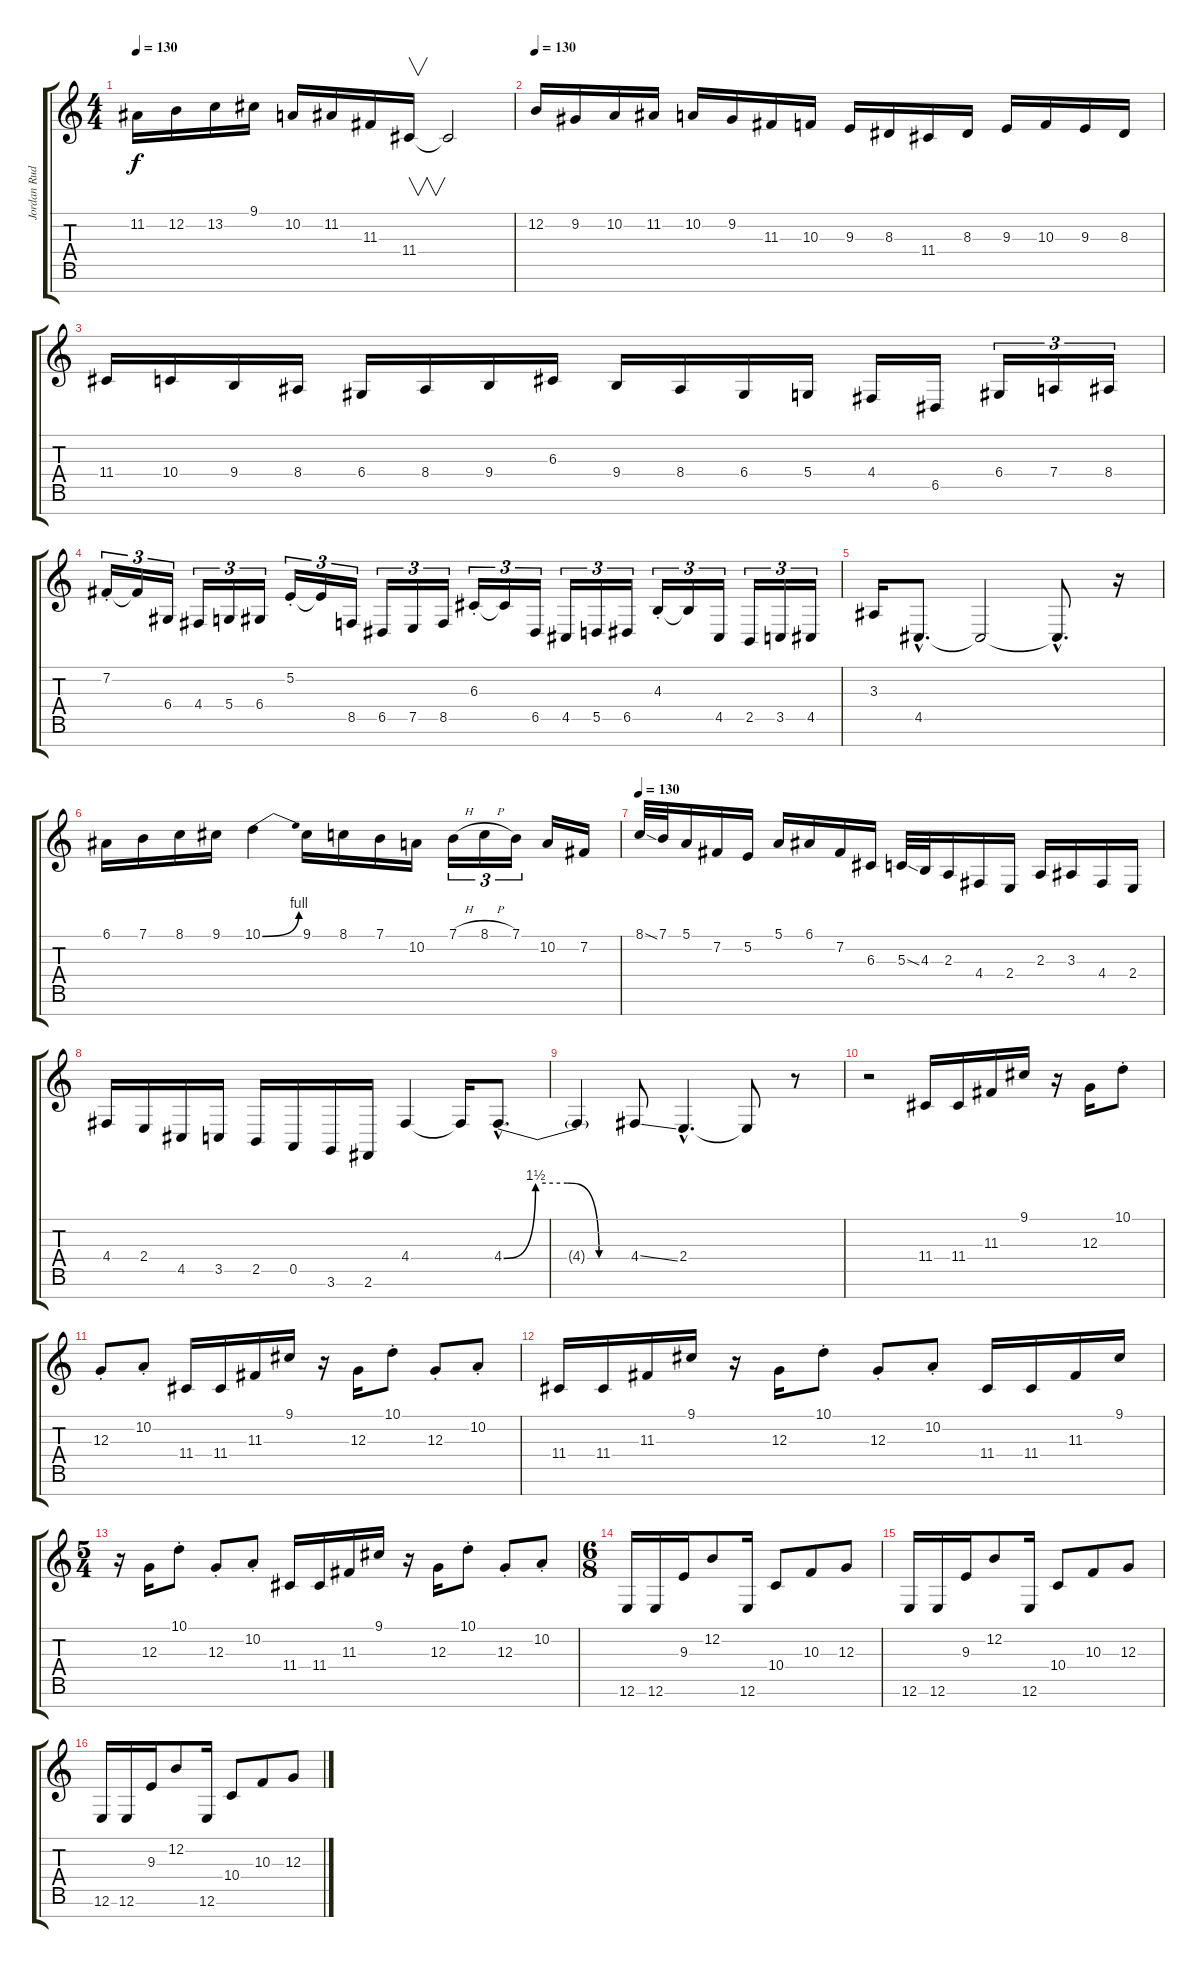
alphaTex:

\track ("Jordan Rudess Lead 2 (Dual Voice)" "Jordan Rud") {instrument lead2sawtooth}
\staff {score tabs}
\tuning (E4 B3 G3 D3 A2 E2 B1) {hide}
\ts (4 4)
\tempo 130
\clef g2
\ks c
11.2.16{dy f} 12.2.16 13.2.16 9.1.16 10.2.16 11.2.16 11.3.16 11.4.16{v} 11.4{t}.2 |
\tempo 130
12.2.16 9.2.16 10.2.16 11.2.16 10.2.16 9.2.16 11.3.16 10.3.16 9.3.16 8.3.16 11.4.16 8.3.16 9.3.16 10.3.16 9.3.16 8.3.16 |
11.4.16 10.4.16 9.4.16 8.4.16 6.4.16 8.4.16 9.4.16 6.3.16 9.4.16 8.4.16 6.4.16 5.4.16 4.4.16 6.5.16 6.4.16{tu (3 2)} 7.4.16{tu (3 2)} 8.4.16{tu (3 2)} |
7.2{st}.16{tu (3 2)} 7.2{t}.16{tu (3 2)} 6.4.16{tu (3 2)} 4.4.16{tu (3 2)} 5.4.16{tu (3 2)} 6.4.16{tu (3 2)} 5.2{st}.16{tu (3 2)} 5.2{t}.16{tu (3 2)} 8.5.16{tu (3 2)} 6.5.16{tu (3 2)} 7.5.16{tu (3 2)} 8.5.16{tu (3 2)} 6.3{st}.16{tu (3 2)} 6.3{t}.16{tu (3 2)} 6.5.16{tu (3 2)} 4.5.16{tu (3 2)} 5.5.16{tu (3 2)} 6.5.16{tu (3 2)} 4.3{st}.16{tu (3 2)} 4.3{t}.16{tu (3 2)} 4.5.16{tu (3 2)} 2.5.16{tu (3 2)} 3.5.16{tu (3 2)} 4.5.16{tu (3 2)} |
3.3.16 4.5{hac}.8{d} 4.5{t}.2 4.5{hac t}.8{d} r.16 |
6.1.16 7.1.16 8.1.16 9.1.16 10.1{be (bend 0 0 60 4)}.4 9.1.16 8.1.16 7.1.16 10.2.16 7.1{h}.16{tu (3 2)} 8.1{h}.16{tu (3 2)} 7.1.16{tu (3 2)} 10.2.16 7.2.16 |
\tempo 130
8.1{ss}.32 7.1.32 5.1.16 7.2.16 5.2.16 5.1.16 6.1.16 7.2.16 6.3.16 5.3{ss}.32 4.3.32 2.3.16 4.4.16 2.4.16 2.3.16 3.3.16 4.4.16 2.4.16 |
4.4.16 2.4.16 4.5.16 3.5.16 2.5.16 0.5.16 3.6.16 2.6.16 4.4.4 4.4{t}.16 4.4{be (custom 0 0 15 6 30 6 45 0 60 0) hac}.8{d} |
4.4{t}.4 4.4{ss}.8 2.4{hac}.4{d} 2.4{t}.8 r.8 |
r.2 11.4.16 11.4.16 11.3.16 9.1.16 r.16 12.3.16 10.1{st}.8 |
12.3{st}.8 10.2{st}.8 11.4.16 11.4.16 11.3.16 9.1.16 r.16 12.3.16 10.1{st}.8 12.3{st}.8 10.2{st}.8 |
11.4.16 11.4.16 11.3.16 9.1.16 r.16 12.3.16 10.1{st}.8 12.3{st}.8 10.2{st}.8 11.4.16 11.4.16 11.3.16 9.1.16 |
\ts (5 4)
r.16 12.3.16 10.1{st}.8 12.3{st}.8 10.2{st}.8 11.4.16 11.4.16 11.3.16 9.1.16 r.16 12.3.16 10.1{st}.8 12.3{st}.8 10.2{st}.8 |
\ts (6 8)
12.6.16{instrument lead2sawtooth} 12.6.16 9.3.16 12.2.8 12.6.16 10.4.8 10.3.8 12.3.8 |
12.6.16 12.6.16 9.3.16 12.2.8 12.6.16 10.4.8 10.3.8 12.3.8 |
12.6.16 12.6.16 9.3.16 12.2.8 12.6.16 10.4.8 10.3.8 12.3.8
